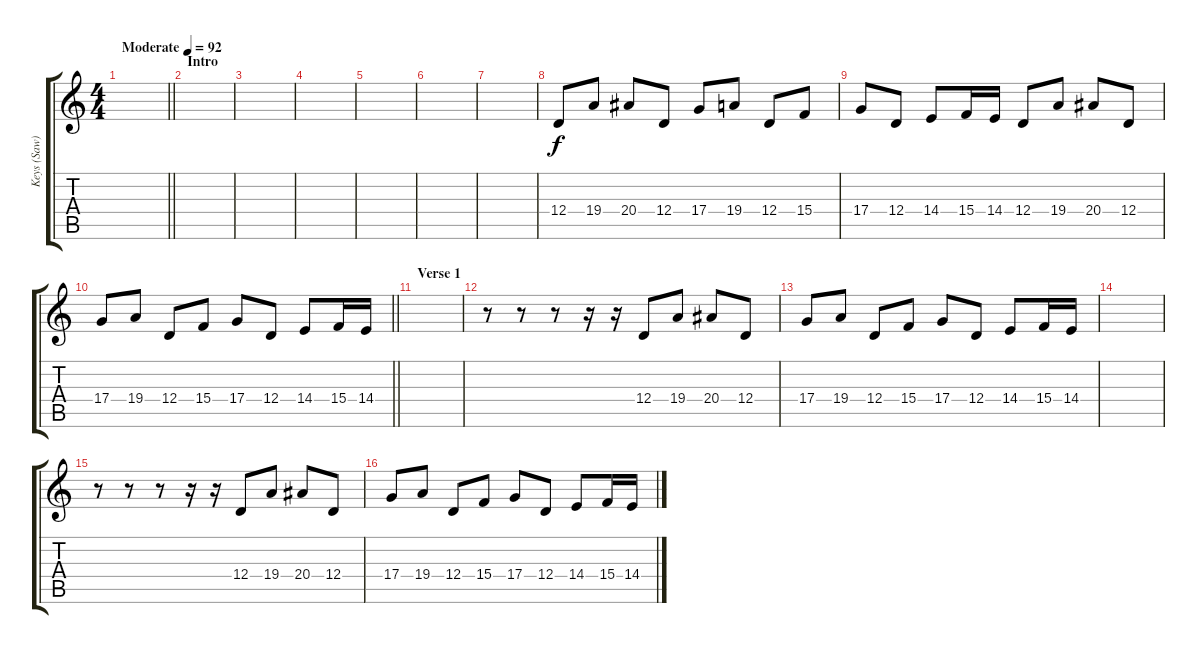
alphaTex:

\track ("Keys (Saw)" "Keys (Saw)") {instrument lead2sawtooth}
\staff {score tabs}
\tuning (E4 B3 G3 D3 A2 D2) {hide}
\ts (4 4)
\tempo (92 "Moderate")
\clef g2
\barLineRight lightlight
\ks c
|
\section ("" "Intro")
|
|
|
|
|
|
12.4.8 19.4.8 20.4.8 12.4.8 17.4.8 19.4.8 12.4.8 15.4.8 |
17.4.8 12.4.8 14.4.8 15.4.16 14.4.16 12.4.8 19.4.8 20.4.8 12.4.8 |
\barLineRight lightlight
17.4.8 19.4.8 12.4.8 15.4.8 17.4.8 12.4.8 14.4.8 15.4.16 14.4.16 |
\section ("" "Verse 1")
|
r.8 r.8 r.8 r.16 r.16 12.4.8 19.4.8 20.4.8 12.4.8 |
17.4.8 19.4.8 12.4.8 15.4.8 17.4.8 12.4.8 14.4.8 15.4.16 14.4.16 |
|
r.8 r.8 r.8 r.16 r.16 12.4.8 19.4.8 20.4.8 12.4.8 |
17.4.8 19.4.8 12.4.8 15.4.8 17.4.8 12.4.8 14.4.8 15.4.16 14.4.16
